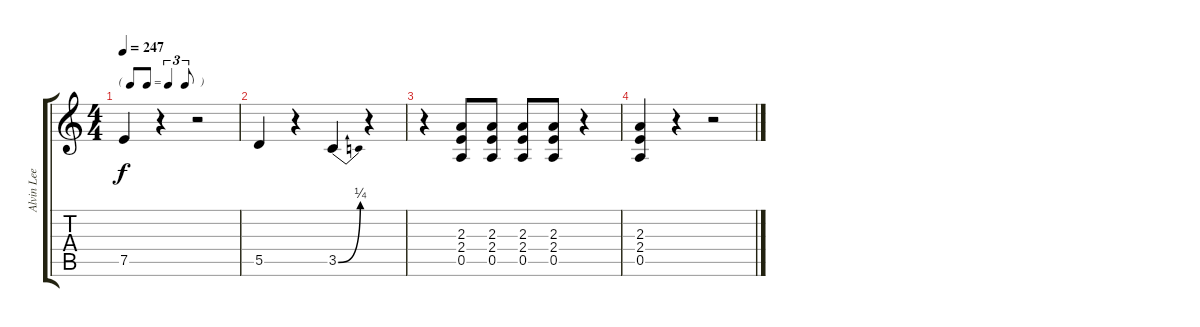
\track ("Alvin Lee" "Alvin Lee") {instrument overdrivenguitar}
\staff {score tabs}
\tuning (E4 B3 G3 D3 A2 E2) {hide}
\ts (4 4)
\tf triplet8th
\tempo 247
\clef g2
\ks c
7.5.4{dy f} r.4 r.2 |
5.5.4 r.4 3.5{be (bend 0 0 60 1)}.4 r.4 |
r.4 (2.3 2.4 0.5).8 (2.3 2.4 0.5).8 (2.3 2.4 0.5).8 (2.3 2.4 0.5).8 r.4 |
(2.3 2.4 0.5).4 r.4 r.2
